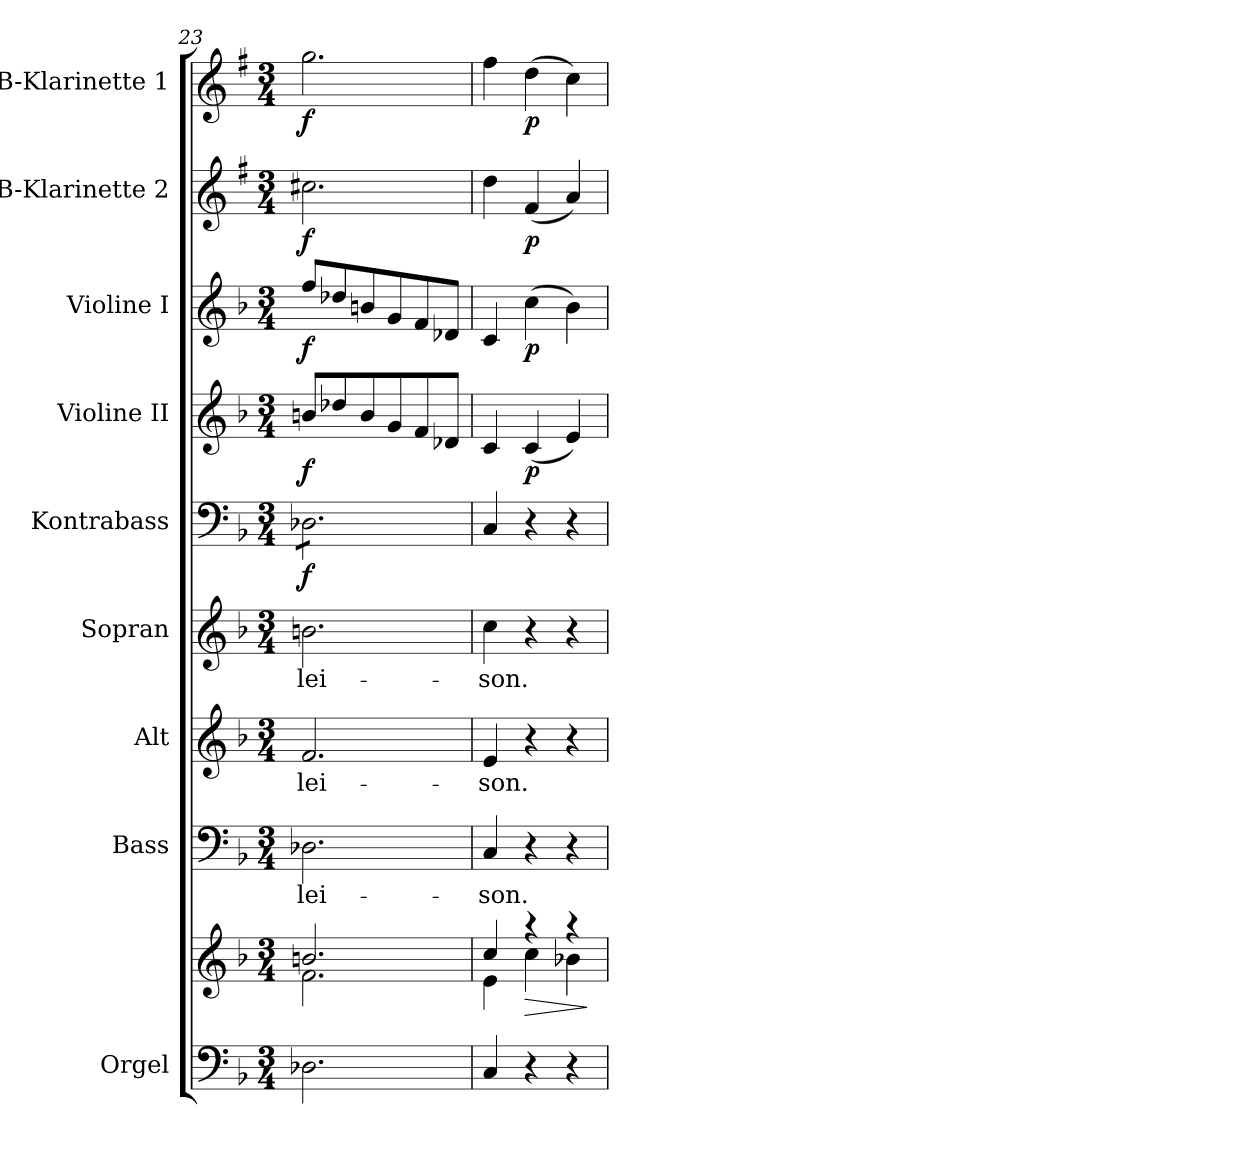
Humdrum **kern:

**kern	**kern	**dynam	**kern	**text	**kern	**text	**kern	**text	**kern	**dynam	**kern	**dynam	**kern	**dynam	**kern	**dynam	**kern	**dynam
*part9	*part9	*part9	*part8	*part8	*part7	*part7	*part6	*part6	*part5	*part5	*part4	*part4	*part3	*part3	*part2	*part2	*part1	*part1
*staff10	*staff9	*staff9/10	*staff8	*staff8	*staff7	*staff7	*staff6	*staff6	*staff5	*staff5	*staff4	*staff4	*staff3	*staff3	*staff2	*staff2	*staff1	*staff1
*I"Orgel	*	*	*I"Bass	*	*I"Alt	*	*I"Sopran	*	*I"Kontrabass	*	*I"Violine II	*	*I"Violine I	*	*I"B-Klarinette 2	*	*I"B-Klarinette 1	*
*I'Org.	*	*	*I'B.	*	*I'A.	*	*I'S.	*	*I'Kb.	*	*I'Vl. II	*	*I'Vl. I	*	*I'B Kl. 2	*	*I'B Kl. 1	*
*clefF4	*clefG2	*	*clefF4	*	*clefG2	*	*clefG2	*	*clefF4	*	*clefG2	*	*clefG2	*	*clefG2	*	*clefG2	*
*	*	*	*	*	*	*	*	*	*ITrd7c12	*	*	*	*	*	*ITrd1c2	*	*ITrd1c2	*
*k[b-]	*k[b-]	*	*k[b-]	*	*k[b-]	*	*k[b-]	*	*k[b-]	*	*k[b-]	*	*k[b-]	*	*k[b-]	*	*k[b-]	*
*F:	*F:	*	*F:	*	*F:	*	*F:	*	*F:	*	*F:	*	*F:	*	*F:	*	*F:	*
*M3/4	*M3/4	*	*M3/4	*	*M3/4	*	*M3/4	*	*M3/4	*	*M3/4	*	*M3/4	*	*M3/4	*	*M3/4	*
=23	=23	=23	=23	=23	=23	=23	=23	=23	=23	=23	=23	=23	=23	=23	=23	=23	=23	=23
*	*^	*	*	*	*	*	*	*	*	*	*	*	*	*	*	*	*	*
!	!	!	!	!	!LO:LY:b	!	!LO:LY:b	!	!LO:LY:b	!	!LO:DY:b	!	!LO:DY:b	!	!LO:DY:b	!	!LO:DY:b	!	!LO:DY:b
*	*	*	*	*	*	*	*	*	*	*tremolo	*	*	*	*	*	*	*	*	*
2.D-X\	2.bn/	2.f\	.	2.D-X\	-lei-	2.f/	-lei-	2.bn\	-lei-	8DD-X\L	f	8bn/L	f	8ff/L	f	2.bn\	f	2.ff\	f
.	.	.	.	.	.	.	.	.	.	8DD-X\	.	8dd-X/	.	8dd-X/	.	.	.	.	.
.	.	.	.	.	.	.	.	.	.	8DD-X\	.	8b/	.	8bn/	.	.	.	.	.
.	.	.	.	.	.	.	.	.	.	8DD-X\	.	8g/	.	8g/	.	.	.	.	.
.	.	.	.	.	.	.	.	.	.	8DD-X\	.	8f/	.	8f/	.	.	.	.	.
.	.	.	.	.	.	.	.	.	.	8DD-X\J	.	8d-X/J	.	8d-X/J	.	.	.	.	.
*	*	*	*	*	*	*	*	*	*	*Xtremolo	*	*	*	*	*	*	*	*	*
=24	=24	=24	=24	=24	=24	=24	=24	=24	=24	=24	=24	=24	=24	=24	=24	=24	=24	=24	=24
!	!	!	!	!	!LO:LY:b	!	!LO:LY:b	!	!LO:LY:b	!	!	!	!	!	!	!	!	!	!
4C/	4cc/	4e\	.	4C/	-son.	4e/	-son.	4cc\	-son.	4CC/	.	4c/	.	4c/	.	4cc\	.	4ee\	.
!	!	!	!LO:HP:b	!	!	!	!	!	!	!	!	!	!LO:DY:b	!	!LO:DY:b	!	!LO:DY:b	!	!LO:DY:b
4r	4raa	4cc\	>	4r	.	4r	.	4r	.	4r	.	(<4c/	p	(>4cc\	p	(<4e/	p	(>4cc\	p
4r	4raa	4b-X\	.	4r	.	4r	.	4r	.	4r	.	4e/)	.	4b-\)	.	4g/)	.	4b-\)	.
*	*v	*v	*	*	*	*	*	*	*	*	*	*	*	*	*	*	*	*	*
.	.	]	.	.	.	.	.	.	.	.	.	.	.	.	.	.	.	.
=	=	=	=	=	=	=	=	=	=	=	=	=	=	=	=	=	=	=
*-	*-	*-	*-	*-	*-	*-	*-	*-	*-	*-	*-	*-	*-	*-	*-	*-	*-	*-
